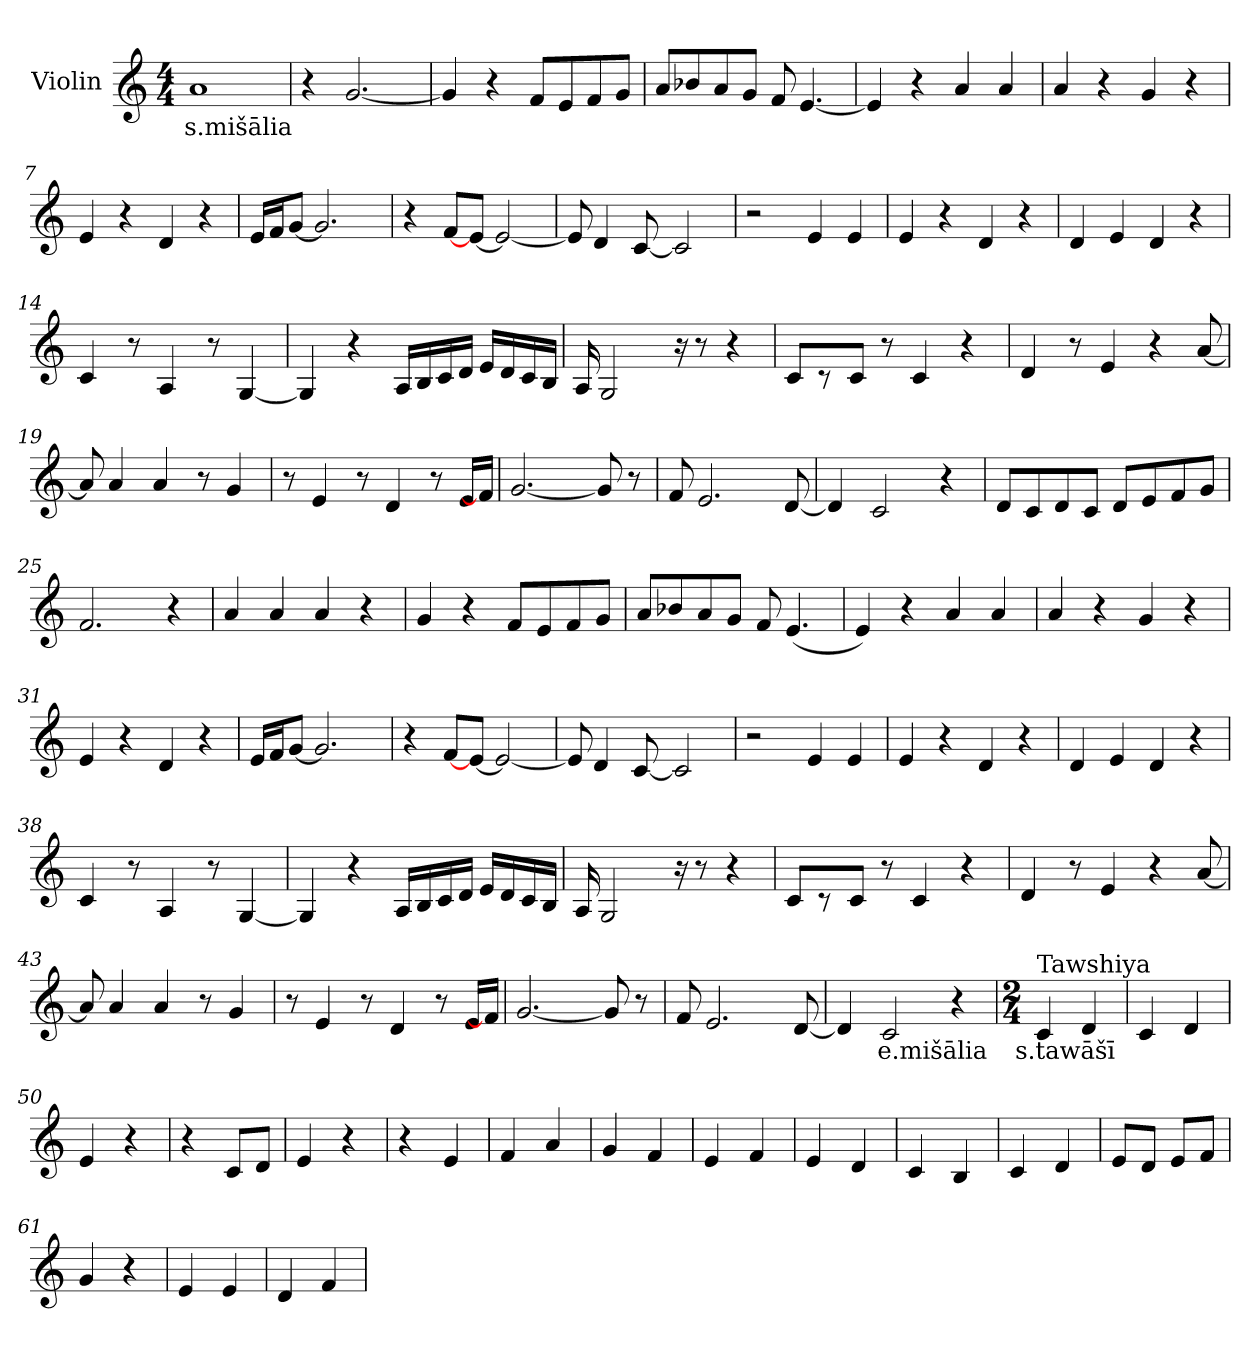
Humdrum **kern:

**kern	**text
*part1	*part1
*staff1	*staff1
*I"Violin	*
*clefG2	*
*k[]	*
*M4/4	*
*MM120	*
=1	=1
!	!LO:LY:b
1a	s.mišālia
=2	=2
4r	.
[2.g/	.
=3	=3
4g/]	.
4r	.
8f/L	.
8e/	.
8f/	.
8g/J	.
=4	=4
8a/L	.
8b-X/	.
8a/	.
8g/J	.
8f/	.
[4.e/	.
=5	=5
4e/]	.
4r	.
4a/	.
4a/	.
!!LO:LB:g=z
=6	=6
4a/	.
4r	.
4g/	.
4r	.
=7	=7
4e/	.
4r	.
4d/	.
4r	.
=8	=8
16e/LL	.
16f/J	.
[8g/J	.
2.g/]	.
=9	=9
4r	.
[8f/L	.
[8e/J	.
2e/_	.
=10	=10
8e/]	.
4d/	.
[8c/	.
2c/]	.
!!LO:LB:g=z
=11	=11
2r	.
4e/	.
4e/	.
=12	=12
4e/	.
4r	.
4d/	.
4r	.
=13	=13
4d/	.
4e/	.
4d/	.
4r	.
=14	=14
4c/	.
8r	.
4A/	.
8r	.
[4G/	.
=15	=15
4G/]	.
4r	.
16A/LL	.
16B/	.
16c/	.
16d/JJ	.
16e/LL	.
16d/	.
16c/	.
16B/JJ	.
!!LO:LB:g=z
=16	=16
16A/	.
2G/	.
16r	.
8r	.
4r	.
=17	=17
8c/L	.
8r	.
8c/J	.
8r	.
4c/	.
4r	.
=18	=18
4d/	.
8r	.
4e/	.
4r	.
[8a/	.
=19	=19
8a/]	.
4a/	.
4a/	.
8r	.
4g/	.
=20	=20
8r	.
4e/	.
8r	.
4d/	.
8r	.
16e/LL	.
16f/JJ]	.
!!LO:LB:g=z
=21	=21
[2.g/	.
8g/]	.
8r	.
=22	=22
8f/	.
2.e/	.
[8d/	.
=23	=23
4d/]	.
2c/	.
4r	.
=24	=24
8d/L	.
8c/	.
8d/	.
8c/J	.
8d/L	.
8e/	.
8f/	.
8g/J	.
=25	=25
2.f/	.
4r	.
=26	=26
4a/	.
4a/	.
4a/	.
4r	.
!!LO:LB:g=z
=27	=27
4g/	.
4r	.
8f/L	.
8e/	.
8f/	.
8g/J	.
=28	=28
8a/L	.
8b-X/	.
8a/	.
8g/J	.
8f/	.
(<4.e/	.
=29	=29
4e/)	.
4r	.
4a/	.
4a/	.
=30	=30
4a/	.
4r	.
4g/	.
4r	.
=31	=31
4e/	.
4r	.
4d/	.
4r	.
!!LO:LB:g=z
=32	=32
16e/LL	.
16f/J	.
[8g/J	.
2.g/]	.
=33	=33
4r	.
[8f/L	.
[8e/J	.
2e/_	.
=34	=34
8e/]	.
4d/	.
[8c/	.
2c/]	.
=35	=35
2r	.
4e/	.
4e/	.
=36	=36
4e/	.
4r	.
4d/	.
4r	.
!!LO:PB:g=z
=37	=37
4d/	.
4e/	.
4d/	.
4r	.
=38	=38
4c/	.
8r	.
4A/	.
8r	.
[4G/	.
=39	=39
4G/]	.
4r	.
16A/LL	.
16B/	.
16c/	.
16d/JJ	.
16e/LL	.
16d/	.
16c/	.
16B/JJ	.
=40	=40
16A/	.
2G/	.
16r	.
8r	.
4r	.
=41	=41
8c/L	.
8r	.
8c/J	.
8r	.
4c/	.
4r	.
!!LO:PB:g=z
=42	=42
4d/	.
8r	.
4e/	.
4r	.
[8a/	.
=43	=43
8a/]	.
4a/	.
4a/	.
8r	.
4g/	.
=44	=44
8r	.
4e/	.
8r	.
4d/	.
8r	.
16e/LL	.
16f/JJ]	.
=45	=45
[2.g/	.
8g/]	.
8r	.
=46	=46
8f/	.
2.e/	.
[8d/	.
!!LO:LB:g=z
=47	=47
4d/]	.
!	!LO:LY:b
2c/	e.mišālia
4r	.
=48	=48
*M2/4	*
*MM120	*
!LO:TX:a:t=Tawshiya	!
!	!LO:LY:b
4c/	s.tawāšī
4d/	.
=49	=49
4c/	.
4d/	.
=50	=50
4e/	.
4r	.
=51	=51
4r	.
8c/L	.
8d/J	.
=52	=52
4e/	.
4r	.
=53	=53
4r	.
4e/	.
=54	=54
4f/	.
4a/	.
=55	=55
4g/	.
4f/	.
!!LO:LB:g=z
=56	=56
4e/	.
4f/	.
=57	=57
4e/	.
4d/	.
=58	=58
4c/	.
4B/	.
=59	=59
4c/	.
4d/	.
=60	=60
8e/L	.
8d/J	.
8e/L	.
8f/J	.
=61	=61
4g/	.
4r	.
=62	=62
4e/	.
4e/	.
=63	=63
4d/	.
4f/	.
=	=
*-	*-
